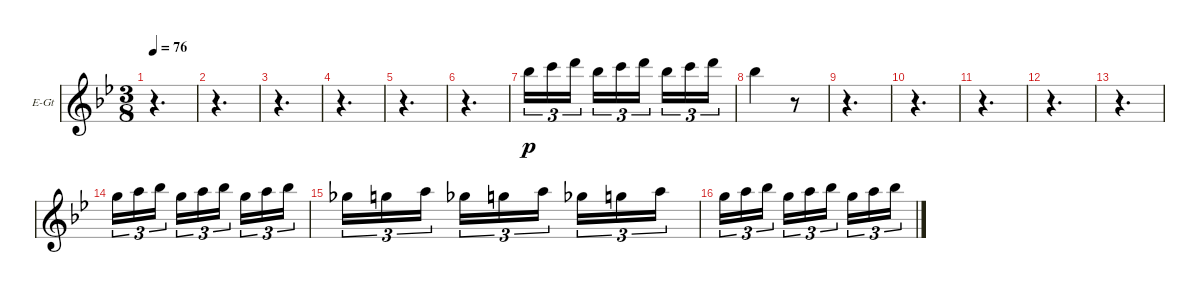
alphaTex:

\defaultSystemsLayout 4
\bracketExtendMode groupsimilarinstruments
\firstSystemTrackNameOrientation horizontal
\otherSystemsTrackNameOrientation horizontal
\track ("Secondo" "E-Gt") {instrument distortionguitar}
\staff {score}
\tuning (E4 B3 G3 D3 A2 E2)
\ts (3 8)
\tempo 76
\clef g2
\ks gminor
r.4{d dy pp} |
r.4{d} |
r.4{d} |
r.4{d} |
r.4{d} |
r.4{d} |
6.1.16{tu (3 2) dy p} 8.1.16{tu (3 2)} 10.1.16{tu (3 2) beam split} 11.2.16{tu (3 2)} 13.2.16{tu (3 2)} 15.2.16{tu (3 2) beam split} 15.3.16{tu (3 2)} 13.2.16{tu (3 2)} 15.2.16{tu (3 2)} |
15.3.4 r.8 |
r.4{d} |
r.4{d} |
r.4{d} |
r.4{d} |
r.4{d} |
3.1.16{tu (3 2)} 5.1.16{tu (3 2)} 6.1.16{tu (3 2)} 3.1.16{tu (3 2)} 5.1.16{tu (3 2)} 6.1.16{tu (3 2)} 3.1.16{tu (3 2)} 5.1.16{tu (3 2)} 6.1.16{tu (3 2)} |
7.2.16{tu (3 2)} 8.2.16{tu (3 2)} 10.2.16{tu (3 2)} 7.2.16{tu (3 2)} 8.2.16{tu (3 2)} 10.2.16{tu (3 2)} 7.2.16{tu (3 2)} 8.2.16{tu (3 2)} 10.2.16{tu (3 2)} |
3.1.16{tu (3 2)} 5.1.16{tu (3 2)} 6.1.16{tu (3 2)} 3.1.16{tu (3 2)} 5.1.16{tu (3 2)} 6.1.16{tu (3 2)} 3.1.16{tu (3 2)} 5.1.16{tu (3 2)} 6.1.16{tu (3 2)}
